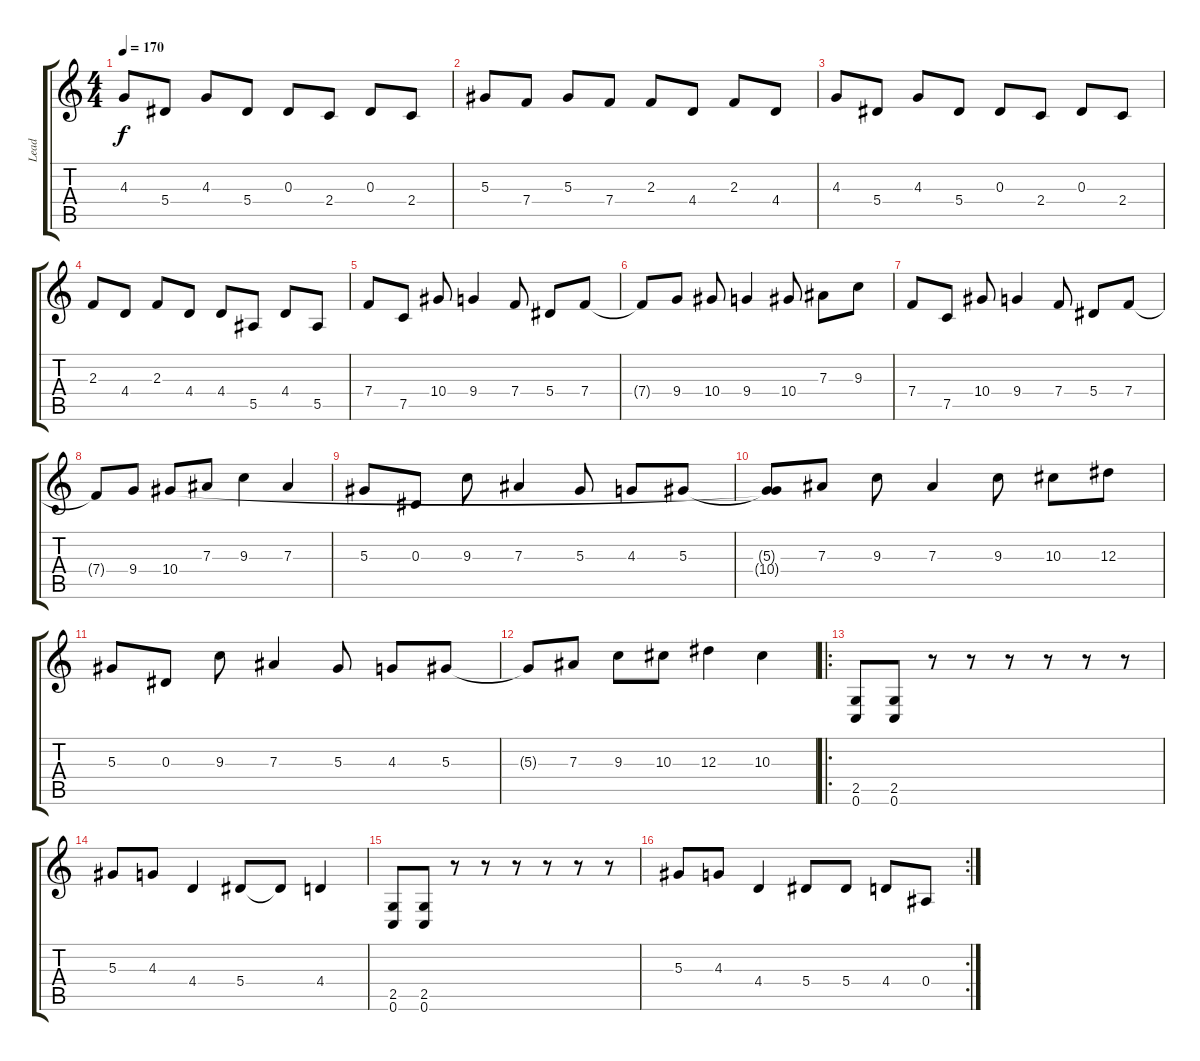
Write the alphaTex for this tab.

\track ("Lead" "Lead") {instrument distortionguitar}
\staff {score tabs}
\tuning (C4 G3 Eb3 Bb2 F2 C2) {hide}
\ts (4 4)
\tempo 170
\clef g2
\ks c
4.3.8{dy f} 5.4.8 4.3.8 5.4.8 0.3.8 2.4.8 0.3.8 2.4.8 |
5.3.8 7.4.8 5.3.8 7.4.8 2.3.8 4.4.8 2.3.8 4.4.8 |
4.3.8 5.4.8 4.3.8 5.4.8 0.3.8 2.4.8 0.3.8 2.4.8 |
2.3.8 4.4.8 2.3.8 4.4.8 4.4.8 5.5.8 4.4.8 5.5.8 |
7.4.8 7.5.8 10.4.8 9.4.4 7.4.8 5.4.8 7.4.8 |
7.4{t}.8 9.4.8 10.4.8 9.4.4 10.4.8 7.3.8 9.3.8 |
7.4.8 7.5.8 10.4.8 9.4.4 7.4.8 5.4.8 7.4.8 |
7.4{t}.8 9.4.8 10.4.8 7.3.8 9.3.4 7.3.4 |
5.3.8 0.3.8 9.3.8 7.3.4 5.3.8 4.3.8 5.3.8 |
(5.3{t} 10.4{t}).8 7.3.8 9.3.8 7.3.4 9.3.8 10.3.8 12.3.8 |
5.3.8 0.3.8 9.3.8 7.3.4 5.3.8 4.3.8 5.3.8 |
5.3{t}.8 7.3.8 9.3.8 10.3.8 12.3.4 10.3.4 |
\ro
(2.5 0.6).8 (2.5 0.6).8 r.8 r.8 r.8 r.8 r.8 r.8 |
5.3.8 4.3.8 4.4.4 5.4.8 5.4{t}.8 4.4.4 |
(2.5 0.6).8 (2.5 0.6).8 r.8 r.8 r.8 r.8 r.8 r.8 |
\rc 2
5.3.8 4.3.8 4.4.4 5.4.8 5.4.8 4.4.8 0.4.8
